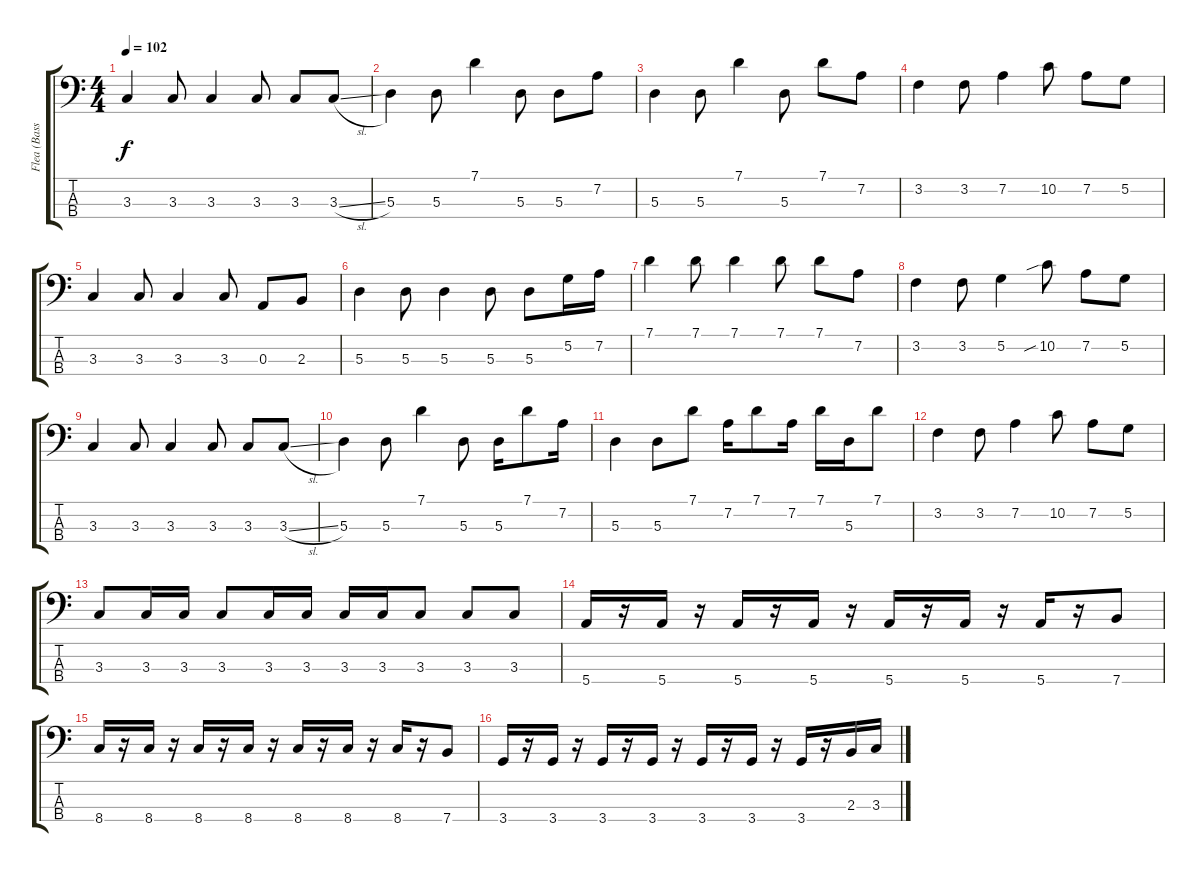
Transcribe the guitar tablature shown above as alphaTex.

\track ("Flea (Basse)" "Flea (Bass") {instrument electricbassfinger}
\staff {score tabs}
\tuning (G2 D2 A1 E1) {hide}
\ts (4 4)
\tempo 102
\clef f4
\ks c
3.3.4{dy f} 3.3.8 3.3.4 3.3.8 3.3.8 3.3{sl}.8 |
5.3.4 5.3.8 7.1.4 5.3.8 5.3.8 7.2.8 |
5.3.4 5.3.8 7.1.4 5.3.8 7.1.8 7.2.8 |
3.2.4 3.2.8 7.2.4 10.2.8 7.2.8 5.2.8 |
3.3.4 3.3.8 3.3.4 3.3.8 0.3.8 2.3.8 |
5.3.4 5.3.8 5.3.4 5.3.8 5.3.8 5.2.16 7.2.16 |
7.1.4 7.1.8 7.1.4 7.1.8 7.1.8 7.2.8 |
3.2.4 3.2.8 5.2.4 10.2{sib}.8 7.2.8 5.2.8 |
3.3.4 3.3.8 3.3.4 3.3.8 3.3.8 3.3{sl}.8 |
5.3.4 5.3.8 7.1.4 5.3.8 5.3.16 7.1.8 7.2.16 |
5.3.4 5.3.8 7.1.8 7.2.16 7.1.8 7.2.16 7.1.16 5.3.16 7.1.8 |
3.2.4 3.2.8 7.2.4 10.2.8 7.2.8 5.2.8 |
3.3.8 3.3.16 3.3.16 3.3.8 3.3.16 3.3.16 3.3.16 3.3.16 3.3.8 3.3.8 3.3.8 |
5.4.16 r.16 5.4.16 r.16 5.4.16 r.16 5.4.16 r.16 5.4.16 r.16 5.4.16 r.16 5.4.16 r.16 7.4.8 |
8.4.16 r.16 8.4.16 r.16 8.4.16 r.16 8.4.16 r.16 8.4.16 r.16 8.4.16 r.16 8.4.16 r.16 7.4.8 |
3.4.16 r.16 3.4.16 r.16 3.4.16 r.16 3.4.16 r.16 3.4.16 r.16 3.4.16 r.16 3.4.16 r.16 2.3.16 3.3.16
